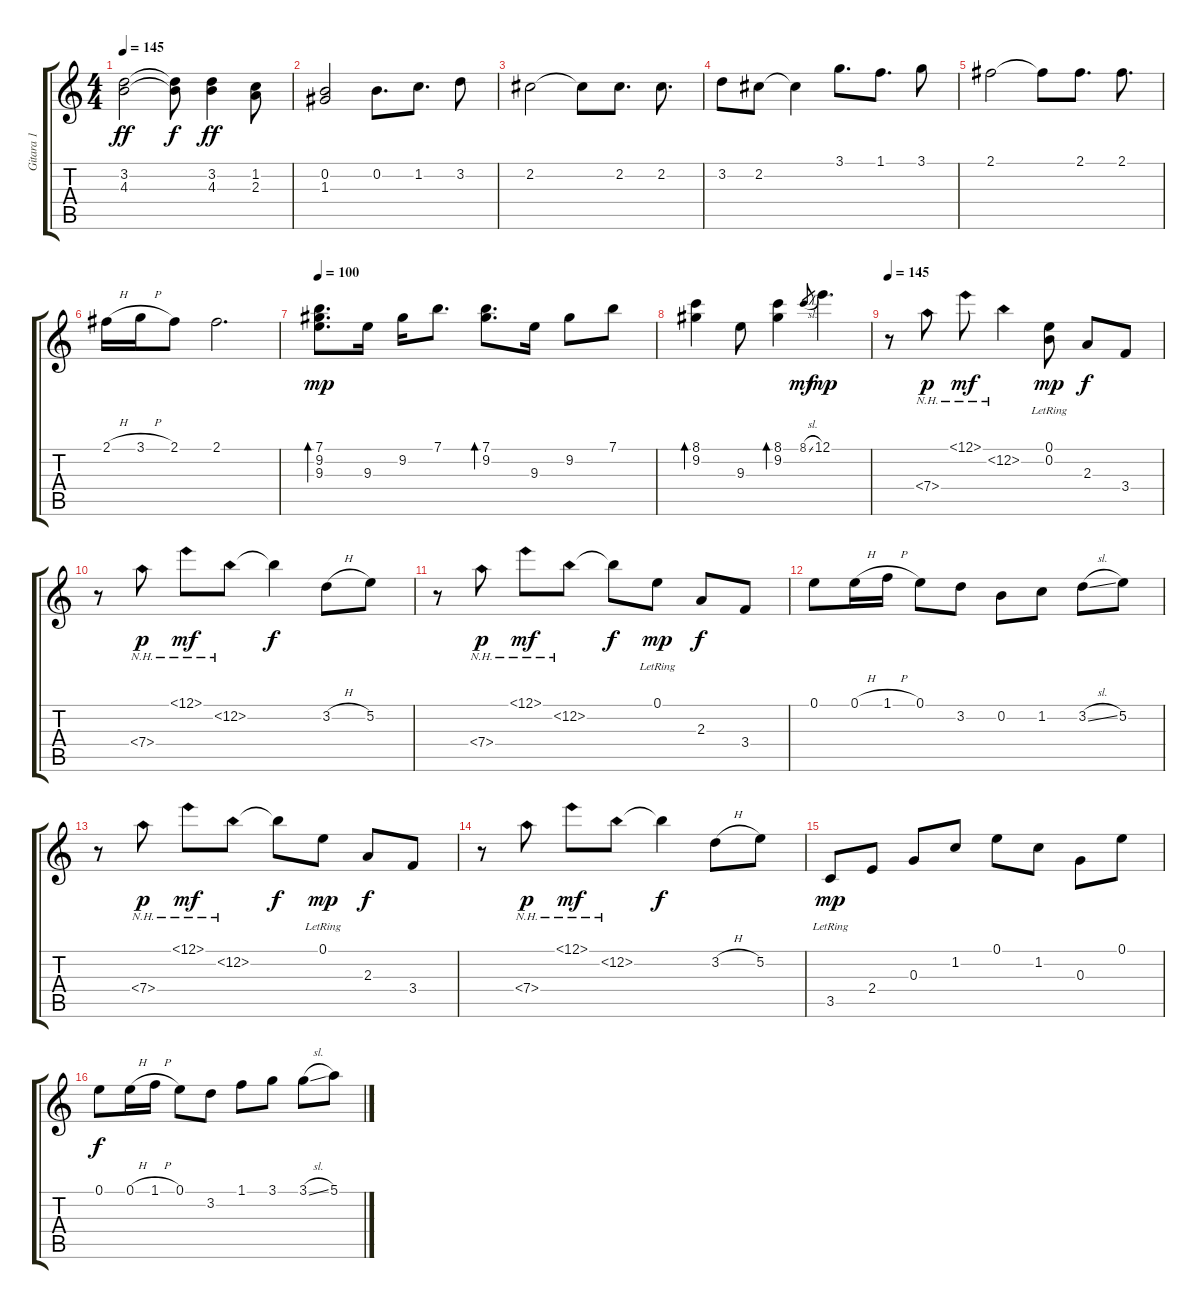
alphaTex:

\track ("Gitara 1" "Gitara 1") {instrument acousticguitarnylon}
\staff {score tabs}
\tuning (E4 B3 G3 D3 A2 E2) {hide}
\ts (4 4)
\tempo 145
\clef g2
\ks aminor
(3.2 4.3).2{dy ff} (3.2{t} 4.3{t}).8{dy f} (3.2 4.3).4{dy ff} (1.2 2.3).8 |
(0.2 1.3).2 0.2.8{d} 1.2.8{d} 3.2.8 |
2.2.2 2.2{t}.8 2.2.8{d} 2.2.8{d} |
3.2.8 2.2.8 2.2{t}.4 3.1.8{d} 1.1.8{d} 3.1.8 |
2.1.2 2.1{t}.8 2.1.8{d} 2.1.8{d} |
2.1{h}.16 3.1{h}.16 2.1.8 2.1.2{d} |
\tempo 100
(7.1 9.2 9.3).8{d bd 480 dy mp} 9.3.16 9.2.16 7.1.8{d} (7.1 9.2).8{d bd 240} 9.3.16 9.2.8 7.1.8 |
(8.1 9.2).4{bd 240} 9.3.8 (8.1 9.2).4{bd 240} 8.1{sl}.8{gr dy mf} 12.1.4{d dy mp} |
\tempo 145
r.8 7.4{nh}.8{dy p} 12.1{nh}.8{dy mf} 12.2{nh}.4 (0.1{lr} 0.2{lr}).8{dy mp} 2.3.8{dy f} 3.4.8 |
r.8 7.4{nh}.8{dy p} 12.1{nh}.8{dy mf} 12.2{nh}.8 12.2{t}.4{dy f} 3.2{h}.8 5.2.8 |
r.8 7.4{nh}.8{dy p} 12.1{nh}.8{dy mf} 12.2{nh}.8 12.2{t}.8{dy f} 0.1{lr}.8{dy mp} 2.3.8{dy f} 3.4.8 |
\ks c
0.1.8 0.1{h}.16 1.1{h}.16 0.1.8 3.2.8 0.2.8 1.2.8 3.2{sl}.8 5.2.8 |
\ks aminor
r.8 7.4{nh}.8{dy p} 12.1{nh}.8{dy mf} 12.2{nh}.8 12.2{t}.8{dy f} 0.1{lr}.8{dy mp} 2.3.8{dy f} 3.4.8 |
r.8 7.4{nh}.8{dy p} 12.1{nh}.8{dy mf} 12.2{nh}.8 12.2{t}.4{dy f} 3.2{h}.8 5.2.8 |
3.5{lr}.8{dy mp} 2.4.8 0.3.8 1.2.8 0.1.8 1.2.8 0.3.8 0.1.8 |
0.1.8{dy f} 0.1{h}.16 1.1{h}.16 0.1.8 3.2.8 1.1.8 3.1.8 3.1{sl}.8 5.1.8
